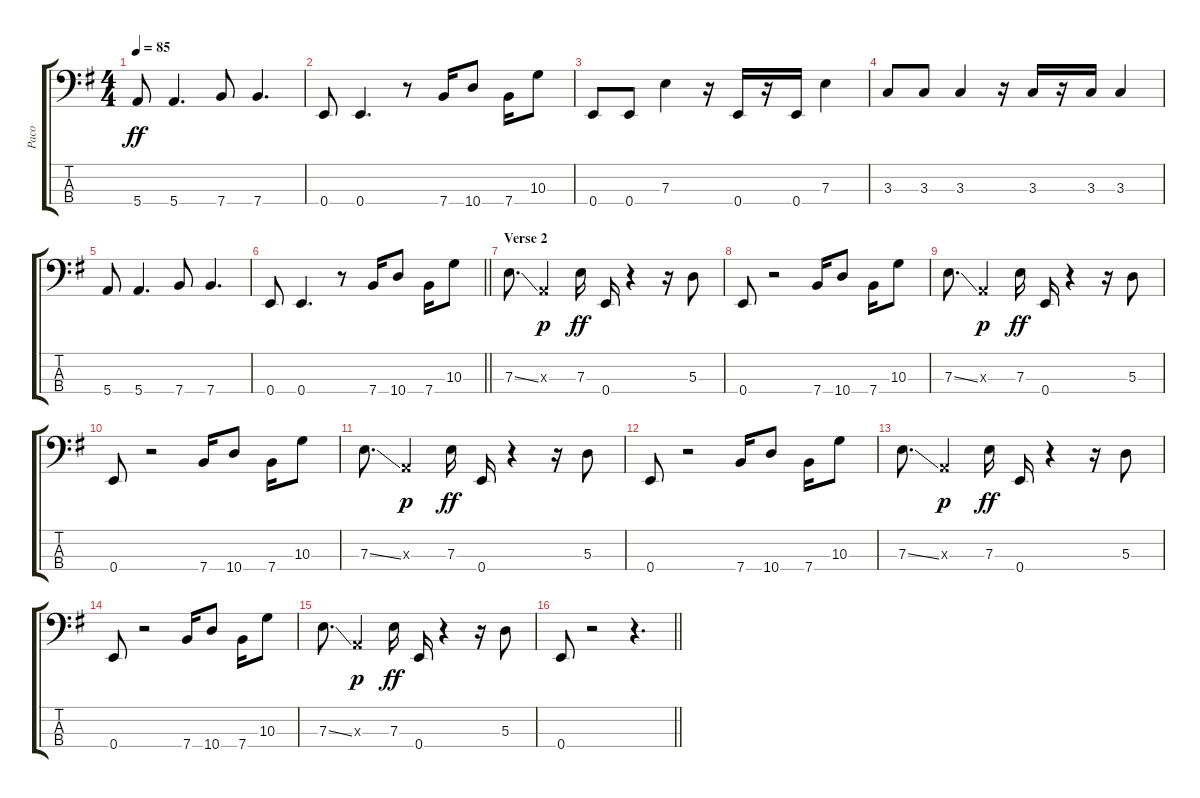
\track ("Paco" "Paco") {instrument electricbassfinger}
\staff {score tabs}
\tuning (G2 D2 A1 E1) {hide}
\ts (4 4)
\tempo 85
\clef f4
\ks g
5.4.8{dy ff} 5.4.4{d} 7.4.8 7.4.4{d} |
0.4.8 0.4.4{d} r.8 7.4.16 10.4.8 7.4.16 10.3.8 |
0.4.8 0.4.8 7.3.4 r.16 0.4.16 r.16 0.4.16 7.3.4 |
3.3.8 3.3.8 3.3.4 r.16 3.3.16 r.16 3.3.16 3.3.4 |
5.4.8 5.4.4{d} 7.4.8 7.4.4{d} |
\barLineRight lightlight
0.4.8 0.4.4{d} r.8 7.4.16 10.4.8 7.4.16 10.3.8 |
\section ("" "Verse 2")
7.3{ss}.8{d} 0.3{x}.4{dy p} 7.3.16{dy ff} 0.4.16 r.4 r.16 5.3.8 |
0.4.8 r.2 7.4.16 10.4.8 7.4.16 10.3.8 |
7.3{ss}.8{d} 0.3{x}.4{dy p} 7.3.16{dy ff} 0.4.16 r.4 r.16 5.3.8 |
0.4.8 r.2 7.4.16 10.4.8 7.4.16 10.3.8 |
7.3{ss}.8{d} 0.3{x}.4{dy p} 7.3.16{dy ff} 0.4.16 r.4 r.16 5.3.8 |
0.4.8 r.2 7.4.16 10.4.8 7.4.16 10.3.8 |
7.3{ss}.8{d} 0.3{x}.4{dy p} 7.3.16{dy ff} 0.4.16 r.4 r.16 5.3.8 |
0.4.8 r.2 7.4.16 10.4.8 7.4.16 10.3.8 |
7.3{ss}.8{d} 0.3{x}.4{dy p} 7.3.16{dy ff} 0.4.16 r.4 r.16 5.3.8 |
\barLineRight lightlight
0.4.8 r.2 r.4{d}
